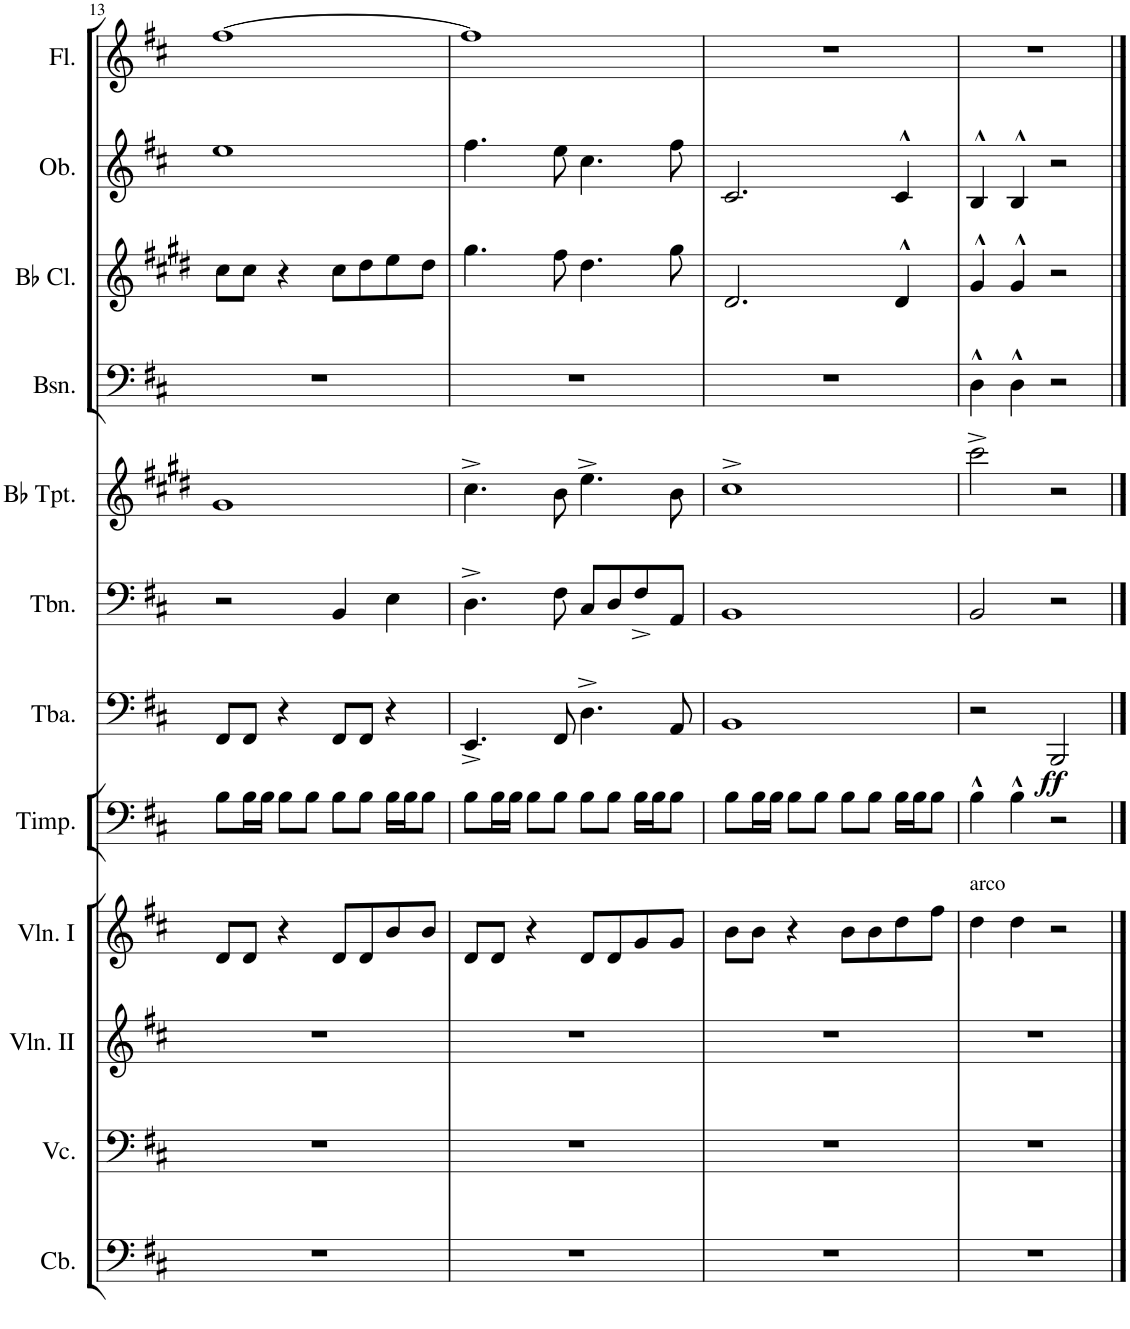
**kern	**kern	**kern	**kern	**kern	**kern	**dynam	**kern	**kern	**kern	**kern	**kern	**kern
*part12	*part11	*part10	*part9	*part8	*part7	*part7	*part6	*part5	*part4	*part3	*part2	*part1
*staff12	*staff11	*staff10	*staff9	*staff8	*staff7	*staff7	*staff6	*staff5	*staff4	*staff3	*staff2	*staff1
*I"Contrabasses	*I"Violoncellos	*I"Violins II	*I"Violins I	*I"Timpani	*I"Tuba	*	*I"Trombone	*I"Trumpets in Bb	*I"Bassoons	*I"Clarinets in Bb	*I"Oboes	*I"Flutes
*I'Cb.	*I'Vc.	*I'Vln. II	*I'Vln. I	*I'Timp.	*I'Tba.	*	*I'Tbn.	*	*I'Bsn.	*	*I'Ob.	*I'Fl.
!!LO:PB:g=z
*clefF4	*clefF4	*clefG2	*clefG2	*clefF4	*clefF4	*	*clefF4	*clefG2	*clefF4	*clefG2	*clefG2	*clefG2
*Trd7c12	*	*	*	*	*	*	*	*Trd1c2	*	*Trd1c2	*	*
*k[f#c#]	*k[f#c#]	*k[f#c#]	*k[f#c#]	*k[f#c#]	*k[f#c#]	*	*k[f#c#]	*k[f#c#g#d#]	*k[f#c#]	*k[f#c#g#d#]	*k[f#c#]	*k[f#c#]
*M4/4	*M4/4	*M4/4	*M4/4	*M4/4	*M4/4	*	*M4/4	*M4/4	*M4/4	*M4/4	*M4/4	*M4/4
=13	=13	=13	=13	=13	=13	=13	=13	=13	=13	=13	=13	=13
1r	1r	1r	8d/L	8B\L	8FF#/L	.	2r	1g#	1r	8cc#\L	1ee	[1ff#
.	.	.	8d/J	16B\L	8FF#/J	.	.	.	.	8cc#\J	.	.
.	.	.	.	16B\JJ	.	.	.	.	.	.	.	.
.	.	.	4r	8B\L	4r	.	.	.	.	4r	.	.
.	.	.	.	8B\J	.	.	.	.	.	.	.	.
.	.	.	8d/L	8B\L	8FF#/L	.	4BB/	.	.	8cc#\L	.	.
.	.	.	8d/	8B\J	8FF#/J	.	.	.	.	8dd#\	.	.
.	.	.	8b/	16B\LL	4r	.	4E\	.	.	8ee\	.	.
.	.	.	.	16B\J	.	.	.	.	.	.	.	.
.	.	.	8b/J	8B\J	.	.	.	.	.	8dd#\J	.	.
=14	=14	=14	=14	=14	=14	=14	=14	=14	=14	=14	=14	=14
1r	1r	1r	8d/L	8B\L	4.EE^/	.	4.D^\	4.cc#^\	1r	4.gg#\	4.ff#\	1ff#]
.	.	.	8d/J	16B\L	.	.	.	.	.	.	.	.
.	.	.	.	16B\JJ	.	.	.	.	.	.	.	.
.	.	.	4r	8B\L	.	.	.	.	.	.	.	.
.	.	.	.	8B\J	8FF#/	.	8F#\	8b\	.	8ff#\	8ee\	.
.	.	.	8d/L	8B\L	4.D^\	.	8C#/L	4.ee^\	.	4.dd#\	4.cc#\	.
.	.	.	8d/	8B\J	.	.	8D/	.	.	.	.	.
.	.	.	8g/	16B\LL	.	.	8F#^/	.	.	.	.	.
.	.	.	.	16B\J	.	.	.	.	.	.	.	.
.	.	.	8g/J	8B\J	8AA/	.	8AA/J	8b\	.	8gg#\	8ff#\	.
=15	=15	=15	=15	=15	=15	=15	=15	=15	=15	=15	=15	=15
1r	1r	1r	8b\L	8B\L	1BB	.	1BB	1cc#^	1r	2.d#/	2.c#/	1r
.	.	.	8b\J	16B\L	.	.	.	.	.	.	.	.
.	.	.	.	16B\JJ	.	.	.	.	.	.	.	.
.	.	.	4r	8B\L	.	.	.	.	.	.	.	.
.	.	.	.	8B\J	.	.	.	.	.	.	.	.
.	.	.	8b\L	8B\L	.	.	.	.	.	.	.	.
.	.	.	8b\	8B\J	.	.	.	.	.	.	.	.
.	.	.	8dd\	16B\LL	.	.	.	.	.	4d#^^/	4c#^^/	.
.	.	.	.	16B\J	.	.	.	.	.	.	.	.
.	.	.	8ff#\J	8B\J	.	.	.	.	.	.	.	.
=16	=16	=16	=16	=16	=16	=16	=16	=16	=16	=16	=16	=16
!	!	!	!LO:TX:a:t=arco	!	!	!	!	!	!	!	!	!
1r	1r	1r	4dd\	4B^^\	2r	.	2BB/	2ccc#^\	4D^^\	4g#^^/	4B^^/	1r
.	.	.	4dd\	4B^^\	.	.	.	.	4D^^\	4g#^^/	4B^^/	.
!	!	!	!	!	!	!LO:DY:b	!	!	!	!	!	!
.	.	.	2r	2r	2BBB/	ff	2r	2r	2r	2r	2r	.
==	==	==	==	==	==	==	==	==	==	==	==	==
*-	*-	*-	*-	*-	*-	*-	*-	*-	*-	*-	*-	*-
